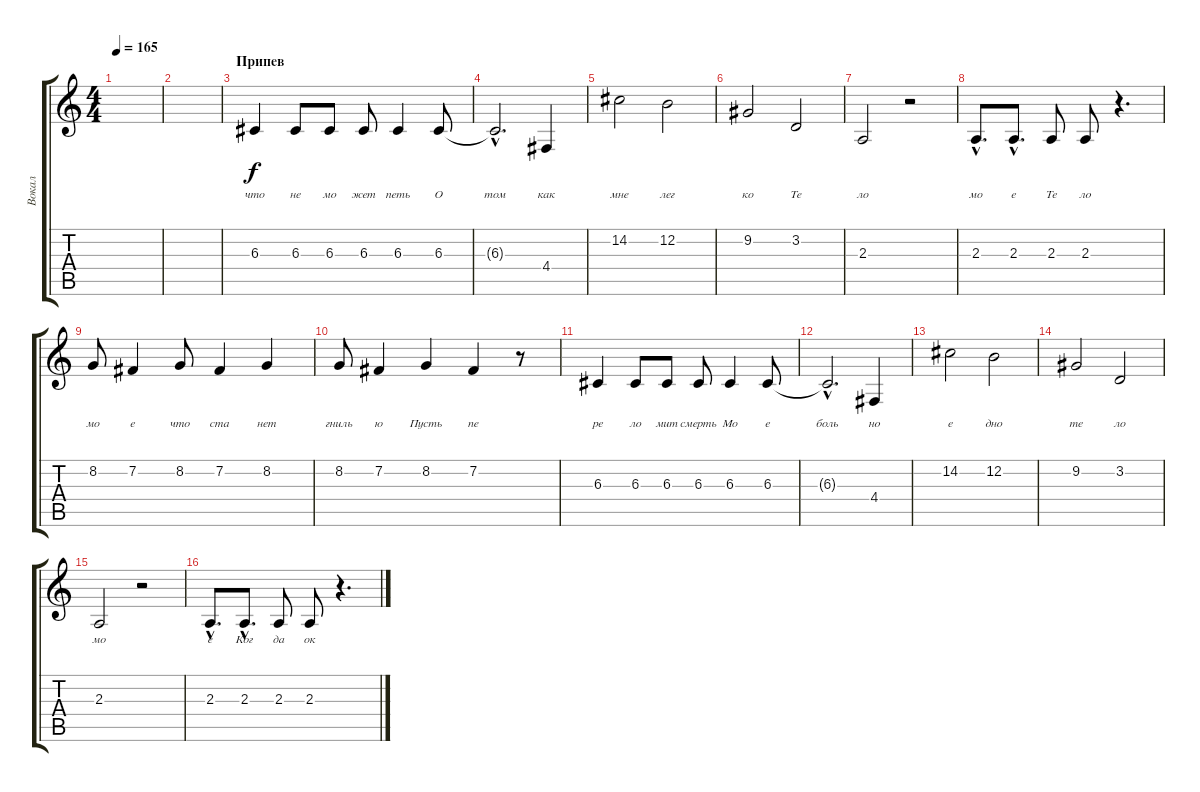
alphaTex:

\track ("Вокал" "Вокал") {instrument fx4atmosphere}
\staff {score tabs}
\tuning (E4 B3 G3 D3 A2 E2) {hide}
\ts (4 4)
\tempo 165
\clef g2
\ks c
|
|
\section ("" "Припев")
6.3.4{lyrics (0 "") lyrics (1 "что") lyrics (2 "") lyrics (3 "") lyrics (4 "")} 6.3.8{lyrics (0 "") lyrics (1 "не") lyrics (2 "") lyrics (3 "") lyrics (4 "")} 6.3.8{lyrics (0 "") lyrics (1 "мо") lyrics (2 "") lyrics (3 "") lyrics (4 "")} 6.3.8{lyrics (0 "") lyrics (1 "жет") lyrics (2 "") lyrics (3 "") lyrics (4 "")} 6.3.4{lyrics (0 "") lyrics (1 "петь") lyrics (2 "") lyrics (3 "") lyrics (4 "")} 6.3.8{lyrics (0 "") lyrics (1 "О") lyrics (2 "") lyrics (3 "") lyrics (4 "")} |
6.3{hac t}.2{d lyrics (0 "") lyrics (1 "том") lyrics (2 "") lyrics (3 "") lyrics (4 "")} 4.4.4{lyrics (0 "") lyrics (1 "как") lyrics (2 "") lyrics (3 "") lyrics (4 "")} |
14.2.2{lyrics (0 "") lyrics (1 "мне") lyrics (2 "") lyrics (3 "") lyrics (4 "")} 12.2.2{lyrics (0 "") lyrics (1 "лег") lyrics (2 "") lyrics (3 "") lyrics (4 "")} |
9.2.2{lyrics (0 "") lyrics (1 "ко") lyrics (2 "") lyrics (3 "") lyrics (4 "")} 3.2.2{lyrics (0 "") lyrics (1 "Те") lyrics (2 "") lyrics (3 "") lyrics (4 "")} |
2.3.2{lyrics (0 "") lyrics (1 "ло") lyrics (2 "") lyrics (3 "") lyrics (4 "")} r.2 |
2.3{hac}.8{d lyrics (0 "") lyrics (1 "мо") lyrics (2 "") lyrics (3 "") lyrics (4 "")} 2.3{hac}.8{d lyrics (0 "") lyrics (1 "е") lyrics (2 "") lyrics (3 "") lyrics (4 "")} 2.3.8{lyrics (0 "") lyrics (1 "Те") lyrics (2 "") lyrics (3 "") lyrics (4 "")} 2.3.8{lyrics (0 "") lyrics (1 "ло") lyrics (2 "") lyrics (3 "") lyrics (4 "")} r.4{d} |
8.2.8{lyrics (0 "") lyrics (1 "мо") lyrics (2 "") lyrics (3 "") lyrics (4 "")} 7.2.4{lyrics (0 "") lyrics (1 "е") lyrics (2 "") lyrics (3 "") lyrics (4 "")} 8.2.8{lyrics (0 "") lyrics (1 "что") lyrics (2 "") lyrics (3 "") lyrics (4 "")} 7.2.4{lyrics (0 "") lyrics (1 "ста") lyrics (2 "") lyrics (3 "") lyrics (4 "")} 8.2.4{lyrics (0 "") lyrics (1 "нет") lyrics (2 "") lyrics (3 "") lyrics (4 "")} |
8.2.8{lyrics (0 "") lyrics (1 "гниль") lyrics (2 "") lyrics (3 "") lyrics (4 "")} 7.2.4{lyrics (0 "") lyrics (1 "ю") lyrics (2 "") lyrics (3 "") lyrics (4 "")} 8.2.4{lyrics (0 "") lyrics (1 "Пусть") lyrics (2 "") lyrics (3 "") lyrics (4 "")} 7.2.4{lyrics (0 "") lyrics (1 "пе") lyrics (2 "") lyrics (3 "") lyrics (4 "")} r.8 |
6.3.4{lyrics (0 "") lyrics (1 "ре") lyrics (2 "") lyrics (3 "") lyrics (4 "")} 6.3.8{lyrics (0 "") lyrics (1 "ло") lyrics (2 "") lyrics (3 "") lyrics (4 "")} 6.3.8{lyrics (0 "") lyrics (1 "мит") lyrics (2 "") lyrics (3 "") lyrics (4 "")} 6.3.8{lyrics (0 "") lyrics (1 "смерть") lyrics (2 "") lyrics (3 "") lyrics (4 "")} 6.3.4{lyrics (0 "") lyrics (1 "Мо") lyrics (2 "") lyrics (3 "") lyrics (4 "")} 6.3.8{lyrics (0 "") lyrics (1 "е") lyrics (2 "") lyrics (3 "") lyrics (4 "")} |
6.3{hac t}.2{d lyrics (0 "") lyrics (1 "боль") lyrics (2 "") lyrics (3 "") lyrics (4 "")} 4.4.4{lyrics (0 "") lyrics (1 "но") lyrics (2 "") lyrics (3 "") lyrics (4 "")} |
14.2.2{lyrics (0 "") lyrics (1 "е") lyrics (2 "") lyrics (3 "") lyrics (4 "")} 12.2.2{lyrics (0 "") lyrics (1 "дно") lyrics (2 "") lyrics (3 "") lyrics (4 "")} |
9.2.2{lyrics (0 "") lyrics (1 "те") lyrics (2 "") lyrics (3 "") lyrics (4 "")} 3.2.2{lyrics (0 "") lyrics (1 "ло") lyrics (2 "") lyrics (3 "") lyrics (4 "")} |
2.3.2{lyrics (0 "") lyrics (1 "мо") lyrics (2 "") lyrics (3 "") lyrics (4 "")} r.2 |
2.3{hac}.8{d lyrics (0 "") lyrics (1 "е") lyrics (2 "") lyrics (3 "") lyrics (4 "")} 2.3{hac}.8{d lyrics (0 "") lyrics (1 "Ког") lyrics (2 "") lyrics (3 "") lyrics (4 "")} 2.3.8{lyrics (0 "") lyrics (1 "да") lyrics (2 "") lyrics (3 "") lyrics (4 "")} 2.3.8{lyrics (0 "") lyrics (1 "ок") lyrics (2 "") lyrics (3 "") lyrics (4 "")} r.4{d}
